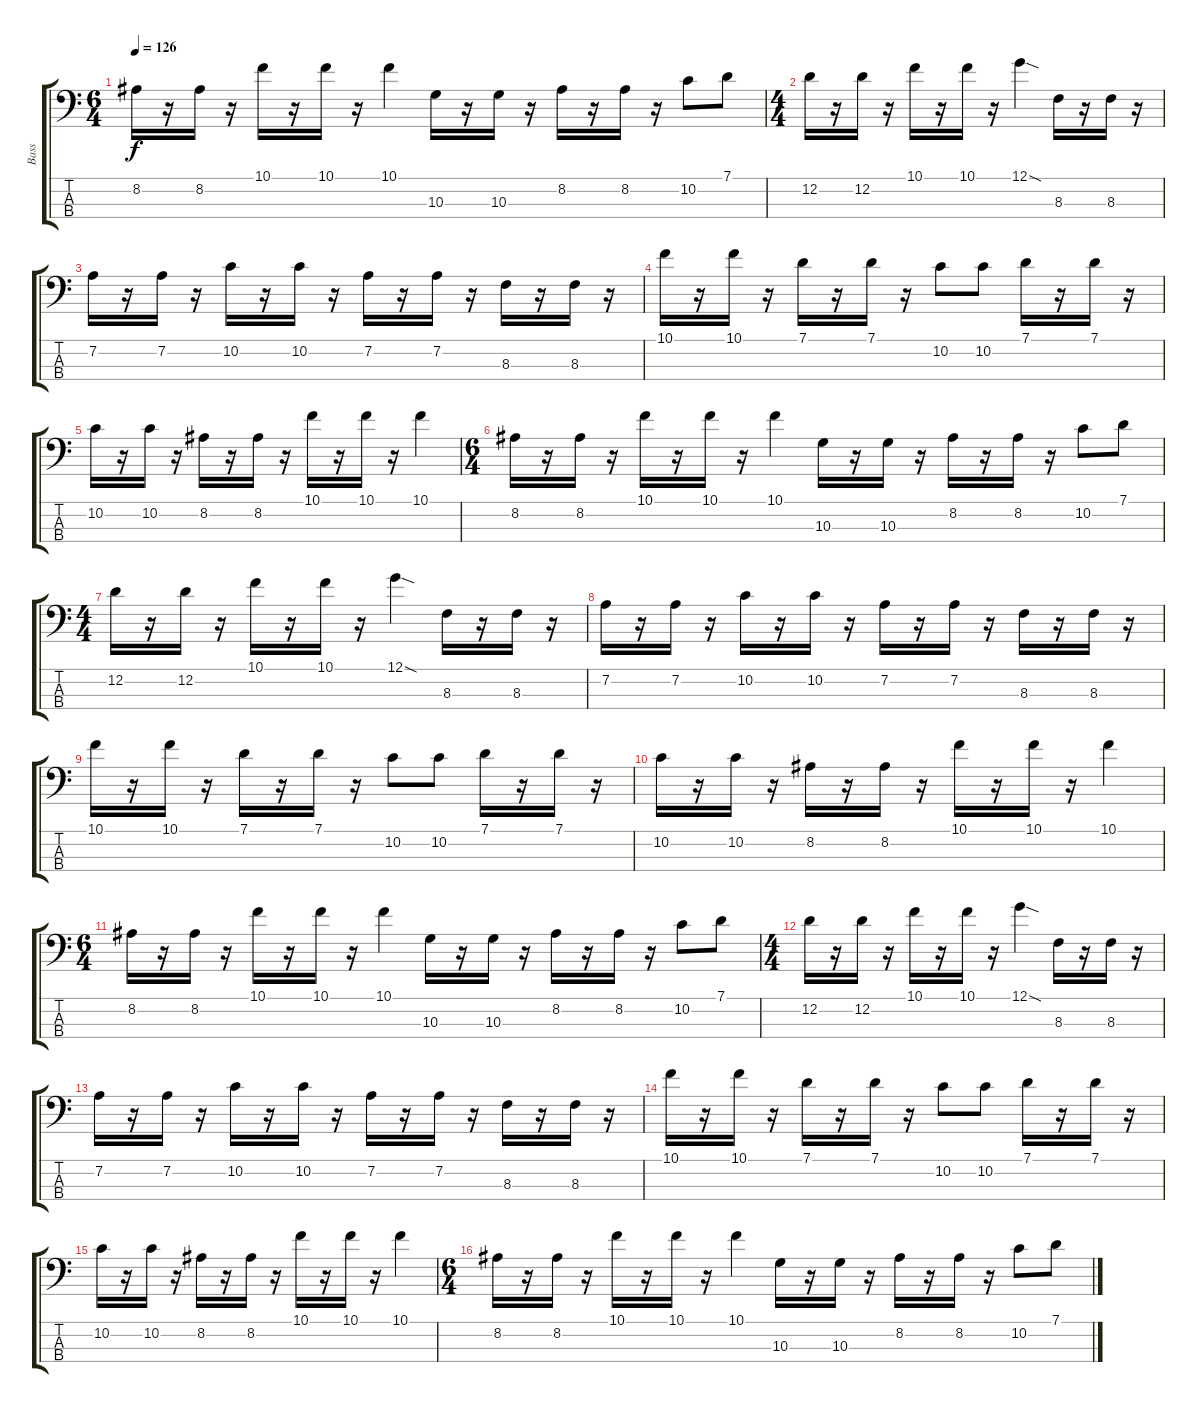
\track ("Bass" "Bass") {instrument electricbasspick}
\staff {score tabs}
\tuning (G2 D2 A1 E1) {hide}
\ts (6 4)
\tempo 126
\clef f4
\ks c
8.2.16{dy f} r.16 8.2.16 r.16 10.1.16 r.16 10.1.16 r.16 10.1.4 10.3.16 r.16 10.3.16 r.16 8.2.16 r.16 8.2.16 r.16 10.2.8 7.1.8 |
\ts (4 4)
12.2.16 r.16 12.2.16 r.16 10.1.16 r.16 10.1.16 r.16 12.1{sod}.4 8.3.16 r.16 8.3.16 r.16 |
7.2.16 r.16 7.2.16 r.16 10.2.16 r.16 10.2.16 r.16 7.2.16 r.16 7.2.16 r.16 8.3.16 r.16 8.3.16 r.16 |
10.1.16 r.16 10.1.16 r.16 7.1.16 r.16 7.1.16 r.16 10.2.8 10.2.8 7.1.16 r.16 7.1.16 r.16 |
10.2.16 r.16 10.2.16 r.16 8.2.16 r.16 8.2.16 r.16 10.1.16 r.16 10.1.16 r.16 10.1.4 |
\ts (6 4)
8.2.16 r.16 8.2.16 r.16 10.1.16 r.16 10.1.16 r.16 10.1.4 10.3.16 r.16 10.3.16 r.16 8.2.16 r.16 8.2.16 r.16 10.2.8 7.1.8 |
\ts (4 4)
12.2.16 r.16 12.2.16 r.16 10.1.16 r.16 10.1.16 r.16 12.1{sod}.4 8.3.16 r.16 8.3.16 r.16 |
7.2.16 r.16 7.2.16 r.16 10.2.16 r.16 10.2.16 r.16 7.2.16 r.16 7.2.16 r.16 8.3.16 r.16 8.3.16 r.16 |
10.1.16 r.16 10.1.16 r.16 7.1.16 r.16 7.1.16 r.16 10.2.8 10.2.8 7.1.16 r.16 7.1.16 r.16 |
10.2.16 r.16 10.2.16 r.16 8.2.16 r.16 8.2.16 r.16 10.1.16 r.16 10.1.16 r.16 10.1.4 |
\ts (6 4)
8.2.16 r.16 8.2.16 r.16 10.1.16 r.16 10.1.16 r.16 10.1.4 10.3.16 r.16 10.3.16 r.16 8.2.16 r.16 8.2.16 r.16 10.2.8 7.1.8 |
\ts (4 4)
12.2.16 r.16 12.2.16 r.16 10.1.16 r.16 10.1.16 r.16 12.1{sod}.4 8.3.16 r.16 8.3.16 r.16 |
7.2.16 r.16 7.2.16 r.16 10.2.16 r.16 10.2.16 r.16 7.2.16 r.16 7.2.16 r.16 8.3.16 r.16 8.3.16 r.16 |
10.1.16 r.16 10.1.16 r.16 7.1.16 r.16 7.1.16 r.16 10.2.8 10.2.8 7.1.16 r.16 7.1.16 r.16 |
10.2.16 r.16 10.2.16 r.16 8.2.16 r.16 8.2.16 r.16 10.1.16 r.16 10.1.16 r.16 10.1.4 |
\ts (6 4)
8.2.16 r.16 8.2.16 r.16 10.1.16 r.16 10.1.16 r.16 10.1.4 10.3.16 r.16 10.3.16 r.16 8.2.16 r.16 8.2.16 r.16 10.2.8 7.1.8
